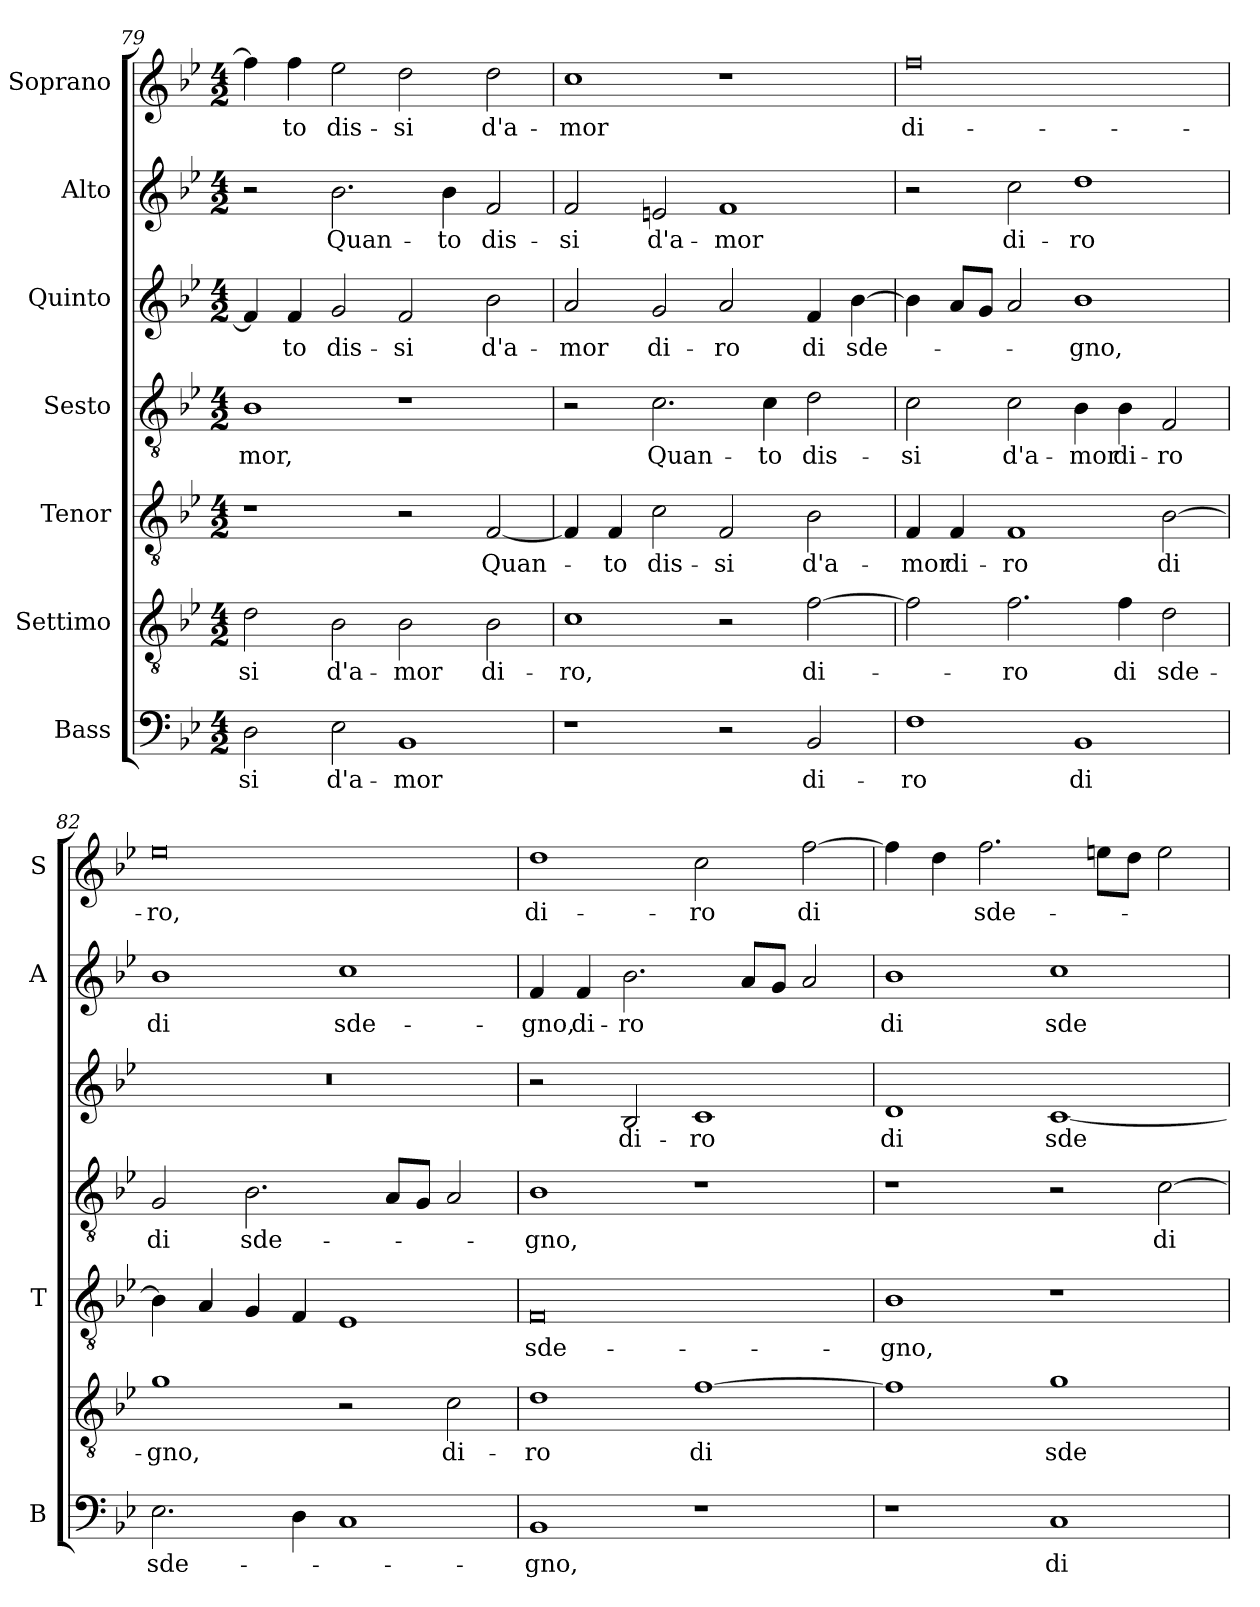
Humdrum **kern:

**kern	**text	**kern	**text	**kern	**text	**kern	**text	**kern	**text	**kern	**text	**kern	**text
*part7	*part7	*part6	*part6	*part5	*part5	*part4	*part4	*part3	*part3	*part2	*part2	*part1	*part1
*staff7	*staff7	*staff6	*staff6	*staff5	*staff5	*staff4	*staff4	*staff3	*staff3	*staff2	*staff2	*staff1	*staff1
*I"Bass	*	*I"Settimo	*	*I"Tenor	*	*I"Sesto	*	*I"Quinto	*	*I"Alto	*	*I"Soprano	*
*I'B	*	*	*	*I'T	*	*	*	*	*	*I'A	*	*I'S	*
*clefF4	*	*clefGv2	*	*clefGv2	*	*clefGv2	*	*clefG2	*	*clefG2	*	*clefG2	*
*k[b-e-]	*	*k[b-e-]	*	*k[b-e-]	*	*k[b-e-]	*	*k[b-e-]	*	*k[b-e-]	*	*k[b-e-]	*
*B-:	*	*B-:	*	*B-:	*	*B-:	*	*B-:	*	*B-:	*	*B-:	*
*M4/2	*	*M4/2	*	*M4/2	*	*M4/2	*	*M4/2	*	*M4/2	*	*M4/2	*
=79	=79	=79	=79	=79	=79	=79	=79	=79	=79	=79	=79	=79	=79
!	!LO:LY:b	!	!LO:LY:b	!	!	!	!LO:LY:b	!	!	!	!	!	!
2D\	-si	2d\	-si	1r	.	1B-	-mor,	4f/]	.	2r	.	4ff\]	.
!	!	!	!	!	!	!	!	!	!LO:LY:b	!	!	!	!LO:LY:b
.	.	.	.	.	.	.	.	4f/	-to	.	.	4ff\	-to
!	!LO:LY:b	!	!LO:LY:b	!	!	!	!	!	!LO:LY:b	!	!LO:LY:b	!	!LO:LY:b
2E-\	d'a-	2B-\	d'a-	.	.	.	.	2g/	dis-	2.b-\	Quan-	2ee-\	dis-
!	!LO:LY:b	!	!LO:LY:b	!	!	!	!	!	!LO:LY:b	!	!	!	!LO:LY:b
1BB-	-mor	2B-\	-mor	2r	.	1r	.	2f/	-si	.	.	2dd\	-si
!	!	!	!	!	!	!	!	!	!	!	!LO:LY:b	!	!
.	.	.	.	.	.	.	.	.	.	4b-\	-to	.	.
!	!	!	!LO:LY:b	!	!LO:LY:b	!	!	!	!LO:LY:b	!	!LO:LY:b	!	!LO:LY:b
.	.	2B-\	di-	[2F/	Quan-	.	.	2b-\	d'a-	2f/	dis-	2dd\	d'a-
!!LO:LB:g=z
=80	=80	=80	=80	=80	=80	=80	=80	=80	=80	=80	=80	=80	=80
!	!	!	!LO:LY:b	!	!	!	!	!	!LO:LY:b	!	!LO:LY:b	!	!LO:LY:b
1r	.	1c	-ro,	4F/]	.	2r	.	2a/	-mor	2f/	-si	1cc	-mor
!	!	!	!	!	!LO:LY:b	!	!	!	!	!	!	!	!
.	.	.	.	4F/	-to	.	.	.	.	.	.	.	.
!	!	!	!	!	!LO:LY:b	!	!LO:LY:b	!	!LO:LY:b	!	!LO:LY:b	!	!
.	.	.	.	2c\	dis-	2.c\	Quan-	2g/	di-	2en/	d'a-	.	.
!	!	!	!	!	!LO:LY:b	!	!	!	!LO:LY:b	!	!LO:LY:b	!	!
2r	.	2r	.	2F/	-si	.	.	2a/	-ro	1f	-mor	1r	.
!	!	!	!	!	!	!	!LO:LY:b	!	!	!	!	!	!
.	.	.	.	.	.	4c\	-to	.	.	.	.	.	.
!	!LO:LY:b	!	!LO:LY:b	!	!LO:LY:b	!	!LO:LY:b	!	!LO:LY:b	!	!	!	!
2BB-/	di-	[2f\	di-	2B-\	d'a-	2d\	dis-	4f/	di	.	.	.	.
!	!	!	!	!	!	!	!	!	!LO:LY:b	!	!	!	!
.	.	.	.	.	.	.	.	[4b-\	sde-	.	.	.	.
=81	=81	=81	=81	=81	=81	=81	=81	=81	=81	=81	=81	=81	=81
!	!LO:LY:b	!	!	!	!LO:LY:b	!	!LO:LY:b	!	!	!	!	!	!LO:LY:b
1F	-ro	2f\]	.	4F/	-mor	2c\	-si	4b-\]	.	2r	.	0ff	di-
!	!	!	!	!	!LO:LY:b	!	!	!	!	!	!	!	!
.	.	.	.	4F/	di-	.	.	8a/L	.	.	.	.	.
.	.	.	.	.	.	.	.	8g/J	.	.	.	.	.
!	!	!	!LO:LY:b	!	!LO:LY:b	!	!LO:LY:b	!	!	!	!LO:LY:b	!	!
.	.	2.f\	-ro	1F	-ro	2c\	d'a-	2a/	.	2cc\	di-	.	.
!	!LO:LY:b	!	!	!	!	!	!LO:LY:b	!	!LO:LY:b	!	!LO:LY:b	!	!
1BB-	di	.	.	.	.	4B-\	-mor	1b-	-gno,	1dd	-ro	.	.
!	!	!	!LO:LY:b	!	!	!	!LO:LY:b	!	!	!	!	!	!
.	.	4f\	di	.	.	4B-\	di-	.	.	.	.	.	.
!	!	!	!LO:LY:b	!	!LO:LY:b	!	!LO:LY:b	!	!	!	!	!	!
.	.	2d\	sde-	[2B-\	di	2F/	-ro	.	.	.	.	.	.
=82	=82	=82	=82	=82	=82	=82	=82	=82	=82	=82	=82	=82	=82
!	!LO:LY:b	!	!LO:LY:b	!	!	!	!LO:LY:b	!	!	!	!LO:LY:b	!	!LO:LY:b
2.E-\	sde-	1g	-gno,	4B-\]	.	2G/	di	0r	.	1b-	di	0ee-	-ro,
.	.	.	.	4A/	.	.	.	.	.	.	.	.	.
!	!	!	!	!	!	!	!LO:LY:b	!	!	!	!	!	!
.	.	.	.	4G/	.	2.B-\	sde-	.	.	.	.	.	.
4D\	.	.	.	4F/	.	.	.	.	.	.	.	.	.
!	!	!	!	!	!	!	!	!	!	!	!LO:LY:b	!	!
1C	.	2r	.	1E-	.	.	.	.	.	1cc	sde-	.	.
.	.	.	.	.	.	8A/L	.	.	.	.	.	.	.
.	.	.	.	.	.	8G/J	.	.	.	.	.	.	.
!	!	!	!LO:LY:b	!	!	!	!	!	!	!	!	!	!
.	.	2c\	di-	.	.	2A/	.	.	.	.	.	.	.
!!LO:PB:g=z
=83	=83	=83	=83	=83	=83	=83	=83	=83	=83	=83	=83	=83	=83
!	!LO:LY:b	!	!LO:LY:b	!	!LO:LY:b	!	!LO:LY:b	!	!	!	!LO:LY:b	!	!LO:LY:b
1BB-	-gno,	1d	-ro	0F	sde-	1B-	-gno,	2r	.	4f/	-gno,	1dd	di-
!	!	!	!	!	!	!	!	!	!	!	!LO:LY:b	!	!
.	.	.	.	.	.	.	.	.	.	4f/	di-	.	.
!	!	!	!	!	!	!	!	!	!LO:LY:b	!	!LO:LY:b	!	!
.	.	.	.	.	.	.	.	2B-/	di-	2.b-\	-ro	.	.
!	!	!	!LO:LY:b	!	!	!	!	!	!LO:LY:b	!	!	!	!LO:LY:b
1r	.	[1f	di	.	.	1r	.	1c	-ro	.	.	2cc\	-ro
.	.	.	.	.	.	.	.	.	.	8a/L	.	.	.
.	.	.	.	.	.	.	.	.	.	8g/J	.	.	.
!	!	!	!	!	!	!	!	!	!	!	!	!	!LO:LY:b
.	.	.	.	.	.	.	.	.	.	2a/	.	[2ff\	di
=84	=84	=84	=84	=84	=84	=84	=84	=84	=84	=84	=84	=84	=84
!	!	!	!	!	!LO:LY:b	!	!	!	!LO:LY:b	!	!LO:LY:b	!	!
1r	.	1f]	.	1B-	-gno,	1r	.	1d	di	1b-	di	4ff\]	.
.	.	.	.	.	.	.	.	.	.	.	.	4dd\	.
!	!	!	!	!	!	!	!	!	!	!	!	!	!LO:LY:b
.	.	.	.	.	.	.	.	.	.	.	.	2.ff\	sde-
!	!LO:LY:b	!	!LO:LY:b	!	!	!	!	!	!LO:LY:b	!	!LO:LY:b	!	!
1C	di-	1g	sde-	1r	.	2r	.	[1c	sde-	1cc	sde-	.	.
.	.	.	.	.	.	.	.	.	.	.	.	8een\L	.
.	.	.	.	.	.	.	.	.	.	.	.	8dd\J	.
!	!	!	!	!	!	!	!LO:LY:b	!	!	!	!	!	!
.	.	.	.	.	.	[2c\	di-	.	.	.	.	2ee\	.
=	=	=	=	=	=	=	=	=	=	=	=	=	=
*-	*-	*-	*-	*-	*-	*-	*-	*-	*-	*-	*-	*-	*-
